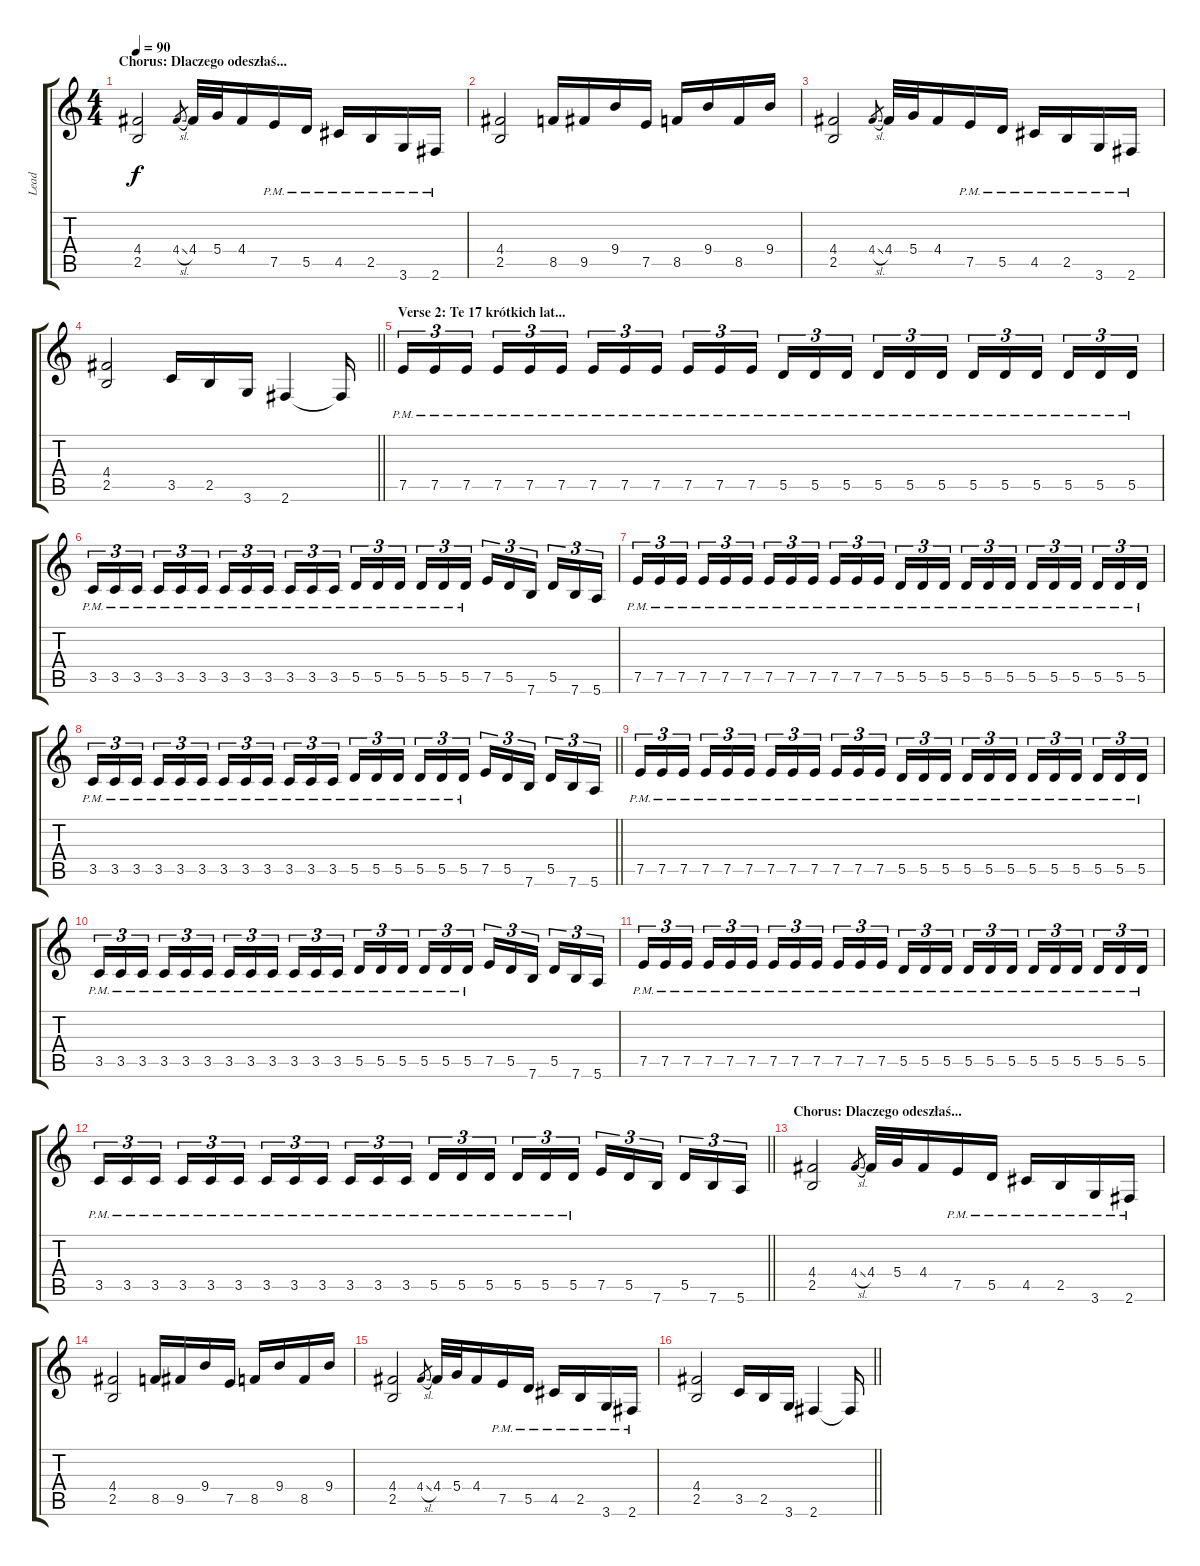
\track ("Lead" "Lead") {instrument overdrivenguitar}
\staff {score tabs}
\tuning (E4 B3 G3 D3 A2 E2) {hide}
\ts (4 4)
\section ("" "Chorus: Dlaczego odeszłaś...")
\tempo 90
\clef g2
\ks c
(4.4 2.5).2{dy f} 4.4{sl}.8{gr} 4.4.32 5.4.32 4.4.16 7.5{pm}.16 5.5{pm}.16 4.5{pm}.16 2.5{pm}.16 3.6{pm}.16 2.6{pm}.16 |
(4.4 2.5).2 8.5.16 9.5.16 9.4.16 7.5.16 8.5.16 9.4.16 8.5.16 9.4.16 |
(4.4 2.5).2 4.4{sl}.8{gr} 4.4.32 5.4.32 4.4.16 7.5{pm}.16 5.5{pm}.16 4.5{pm}.16 2.5{pm}.16 3.6{pm}.16 2.6{pm}.16 |
\barLineRight lightlight
(4.4 2.5).2 3.5.16 2.5.16 3.6.16 2.6.4 2.6{t}.16 |
\section ("" "Verse 2: Te 17 krótkich lat...")
7.5{pm}.16{tu (3 2)} 7.5{pm}.16{tu (3 2)} 7.5{pm}.16{tu (3 2) beam splitsecondary} 7.5{pm}.16{tu (3 2)} 7.5{pm}.16{tu (3 2)} 7.5{pm}.16{tu (3 2)} 7.5{pm}.16{tu (3 2)} 7.5{pm}.16{tu (3 2)} 7.5{pm}.16{tu (3 2) beam splitsecondary} 7.5{pm}.16{tu (3 2)} 7.5{pm}.16{tu (3 2)} 7.5{pm}.16{tu (3 2)} 5.5{pm}.16{tu (3 2)} 5.5{pm}.16{tu (3 2)} 5.5{pm}.16{tu (3 2) beam splitsecondary} 5.5{pm}.16{tu (3 2)} 5.5{pm}.16{tu (3 2)} 5.5{pm}.16{tu (3 2)} 5.5{pm}.16{tu (3 2)} 5.5{pm}.16{tu (3 2)} 5.5{pm}.16{tu (3 2) beam splitsecondary} 5.5{pm}.16{tu (3 2)} 5.5{pm}.16{tu (3 2)} 5.5{pm}.16{tu (3 2)} |
3.5{pm}.16{tu (3 2)} 3.5{pm}.16{tu (3 2)} 3.5{pm}.16{tu (3 2) beam splitsecondary} 3.5{pm}.16{tu (3 2)} 3.5{pm}.16{tu (3 2)} 3.5{pm}.16{tu (3 2)} 3.5{pm}.16{tu (3 2)} 3.5{pm}.16{tu (3 2)} 3.5{pm}.16{tu (3 2) beam splitsecondary} 3.5{pm}.16{tu (3 2)} 3.5{pm}.16{tu (3 2)} 3.5{pm}.16{tu (3 2)} 5.5{pm}.16{tu (3 2)} 5.5{pm}.16{tu (3 2)} 5.5{pm}.16{tu (3 2) beam splitsecondary} 5.5{pm}.16{tu (3 2)} 5.5{pm}.16{tu (3 2)} 5.5{pm}.16{tu (3 2)} 7.5.16{tu (3 2)} 5.5.16{tu (3 2)} 7.6.16{tu (3 2) beam splitsecondary} 5.5.16{tu (3 2)} 7.6.16{tu (3 2)} 5.6.16{tu (3 2)} |
7.5{pm}.16{tu (3 2)} 7.5{pm}.16{tu (3 2)} 7.5{pm}.16{tu (3 2) beam splitsecondary} 7.5{pm}.16{tu (3 2)} 7.5{pm}.16{tu (3 2)} 7.5{pm}.16{tu (3 2)} 7.5{pm}.16{tu (3 2)} 7.5{pm}.16{tu (3 2)} 7.5{pm}.16{tu (3 2) beam splitsecondary} 7.5{pm}.16{tu (3 2)} 7.5{pm}.16{tu (3 2)} 7.5{pm}.16{tu (3 2)} 5.5{pm}.16{tu (3 2)} 5.5{pm}.16{tu (3 2)} 5.5{pm}.16{tu (3 2) beam splitsecondary} 5.5{pm}.16{tu (3 2)} 5.5{pm}.16{tu (3 2)} 5.5{pm}.16{tu (3 2)} 5.5{pm}.16{tu (3 2)} 5.5{pm}.16{tu (3 2)} 5.5{pm}.16{tu (3 2) beam splitsecondary} 5.5{pm}.16{tu (3 2)} 5.5{pm}.16{tu (3 2)} 5.5{pm}.16{tu (3 2)} |
\barLineRight lightlight
3.5{pm}.16{tu (3 2)} 3.5{pm}.16{tu (3 2)} 3.5{pm}.16{tu (3 2) beam splitsecondary} 3.5{pm}.16{tu (3 2)} 3.5{pm}.16{tu (3 2)} 3.5{pm}.16{tu (3 2)} 3.5{pm}.16{tu (3 2)} 3.5{pm}.16{tu (3 2)} 3.5{pm}.16{tu (3 2) beam splitsecondary} 3.5{pm}.16{tu (3 2)} 3.5{pm}.16{tu (3 2)} 3.5{pm}.16{tu (3 2)} 5.5{pm}.16{tu (3 2)} 5.5{pm}.16{tu (3 2)} 5.5{pm}.16{tu (3 2) beam splitsecondary} 5.5{pm}.16{tu (3 2)} 5.5{pm}.16{tu (3 2)} 5.5{pm}.16{tu (3 2)} 7.5.16{tu (3 2)} 5.5.16{tu (3 2)} 7.6.16{tu (3 2) beam splitsecondary} 5.5.16{tu (3 2)} 7.6.16{tu (3 2)} 5.6.16{tu (3 2)} |
7.5{pm}.16{tu (3 2)} 7.5{pm}.16{tu (3 2)} 7.5{pm}.16{tu (3 2) beam splitsecondary} 7.5{pm}.16{tu (3 2)} 7.5{pm}.16{tu (3 2)} 7.5{pm}.16{tu (3 2)} 7.5{pm}.16{tu (3 2)} 7.5{pm}.16{tu (3 2)} 7.5{pm}.16{tu (3 2) beam splitsecondary} 7.5{pm}.16{tu (3 2)} 7.5{pm}.16{tu (3 2)} 7.5{pm}.16{tu (3 2)} 5.5{pm}.16{tu (3 2)} 5.5{pm}.16{tu (3 2)} 5.5{pm}.16{tu (3 2) beam splitsecondary} 5.5{pm}.16{tu (3 2)} 5.5{pm}.16{tu (3 2)} 5.5{pm}.16{tu (3 2)} 5.5{pm}.16{tu (3 2)} 5.5{pm}.16{tu (3 2)} 5.5{pm}.16{tu (3 2) beam splitsecondary} 5.5{pm}.16{tu (3 2)} 5.5{pm}.16{tu (3 2)} 5.5{pm}.16{tu (3 2)} |
3.5{pm}.16{tu (3 2)} 3.5{pm}.16{tu (3 2)} 3.5{pm}.16{tu (3 2) beam splitsecondary} 3.5{pm}.16{tu (3 2)} 3.5{pm}.16{tu (3 2)} 3.5{pm}.16{tu (3 2)} 3.5{pm}.16{tu (3 2)} 3.5{pm}.16{tu (3 2)} 3.5{pm}.16{tu (3 2) beam splitsecondary} 3.5{pm}.16{tu (3 2)} 3.5{pm}.16{tu (3 2)} 3.5{pm}.16{tu (3 2)} 5.5{pm}.16{tu (3 2)} 5.5{pm}.16{tu (3 2)} 5.5{pm}.16{tu (3 2) beam splitsecondary} 5.5{pm}.16{tu (3 2)} 5.5{pm}.16{tu (3 2)} 5.5{pm}.16{tu (3 2)} 7.5.16{tu (3 2)} 5.5.16{tu (3 2)} 7.6.16{tu (3 2) beam splitsecondary} 5.5.16{tu (3 2)} 7.6.16{tu (3 2)} 5.6.16{tu (3 2)} |
7.5{pm}.16{tu (3 2)} 7.5{pm}.16{tu (3 2)} 7.5{pm}.16{tu (3 2) beam splitsecondary} 7.5{pm}.16{tu (3 2)} 7.5{pm}.16{tu (3 2)} 7.5{pm}.16{tu (3 2)} 7.5{pm}.16{tu (3 2)} 7.5{pm}.16{tu (3 2)} 7.5{pm}.16{tu (3 2) beam splitsecondary} 7.5{pm}.16{tu (3 2)} 7.5{pm}.16{tu (3 2)} 7.5{pm}.16{tu (3 2)} 5.5{pm}.16{tu (3 2)} 5.5{pm}.16{tu (3 2)} 5.5{pm}.16{tu (3 2) beam splitsecondary} 5.5{pm}.16{tu (3 2)} 5.5{pm}.16{tu (3 2)} 5.5{pm}.16{tu (3 2)} 5.5{pm}.16{tu (3 2)} 5.5{pm}.16{tu (3 2)} 5.5{pm}.16{tu (3 2) beam splitsecondary} 5.5{pm}.16{tu (3 2)} 5.5{pm}.16{tu (3 2)} 5.5{pm}.16{tu (3 2)} |
\barLineRight lightlight
3.5{pm}.16{tu (3 2)} 3.5{pm}.16{tu (3 2)} 3.5{pm}.16{tu (3 2) beam splitsecondary} 3.5{pm}.16{tu (3 2)} 3.5{pm}.16{tu (3 2)} 3.5{pm}.16{tu (3 2)} 3.5{pm}.16{tu (3 2)} 3.5{pm}.16{tu (3 2)} 3.5{pm}.16{tu (3 2) beam splitsecondary} 3.5{pm}.16{tu (3 2)} 3.5{pm}.16{tu (3 2)} 3.5{pm}.16{tu (3 2)} 5.5{pm}.16{tu (3 2)} 5.5{pm}.16{tu (3 2)} 5.5{pm}.16{tu (3 2) beam splitsecondary} 5.5{pm}.16{tu (3 2)} 5.5{pm}.16{tu (3 2)} 5.5{pm}.16{tu (3 2)} 7.5.16{tu (3 2)} 5.5.16{tu (3 2)} 7.6.16{tu (3 2) beam splitsecondary} 5.5.16{tu (3 2)} 7.6.16{tu (3 2)} 5.6.16{tu (3 2)} |
\section ("" "Chorus: Dlaczego odeszłaś...")
(4.4 2.5).2 4.4{sl}.8{gr} 4.4.32 5.4.32 4.4.16 7.5{pm}.16 5.5{pm}.16 4.5{pm}.16 2.5{pm}.16 3.6{pm}.16 2.6{pm}.16 |
(4.4 2.5).2 8.5.16 9.5.16 9.4.16 7.5.16 8.5.16 9.4.16 8.5.16 9.4.16 |
(4.4 2.5).2 4.4{sl}.8{gr} 4.4.32 5.4.32 4.4.16 7.5{pm}.16 5.5{pm}.16 4.5{pm}.16 2.5{pm}.16 3.6{pm}.16 2.6{pm}.16 |
\barLineRight lightlight
(4.4 2.5).2 3.5.16 2.5.16 3.6.16 2.6.4 2.6{t}.16
